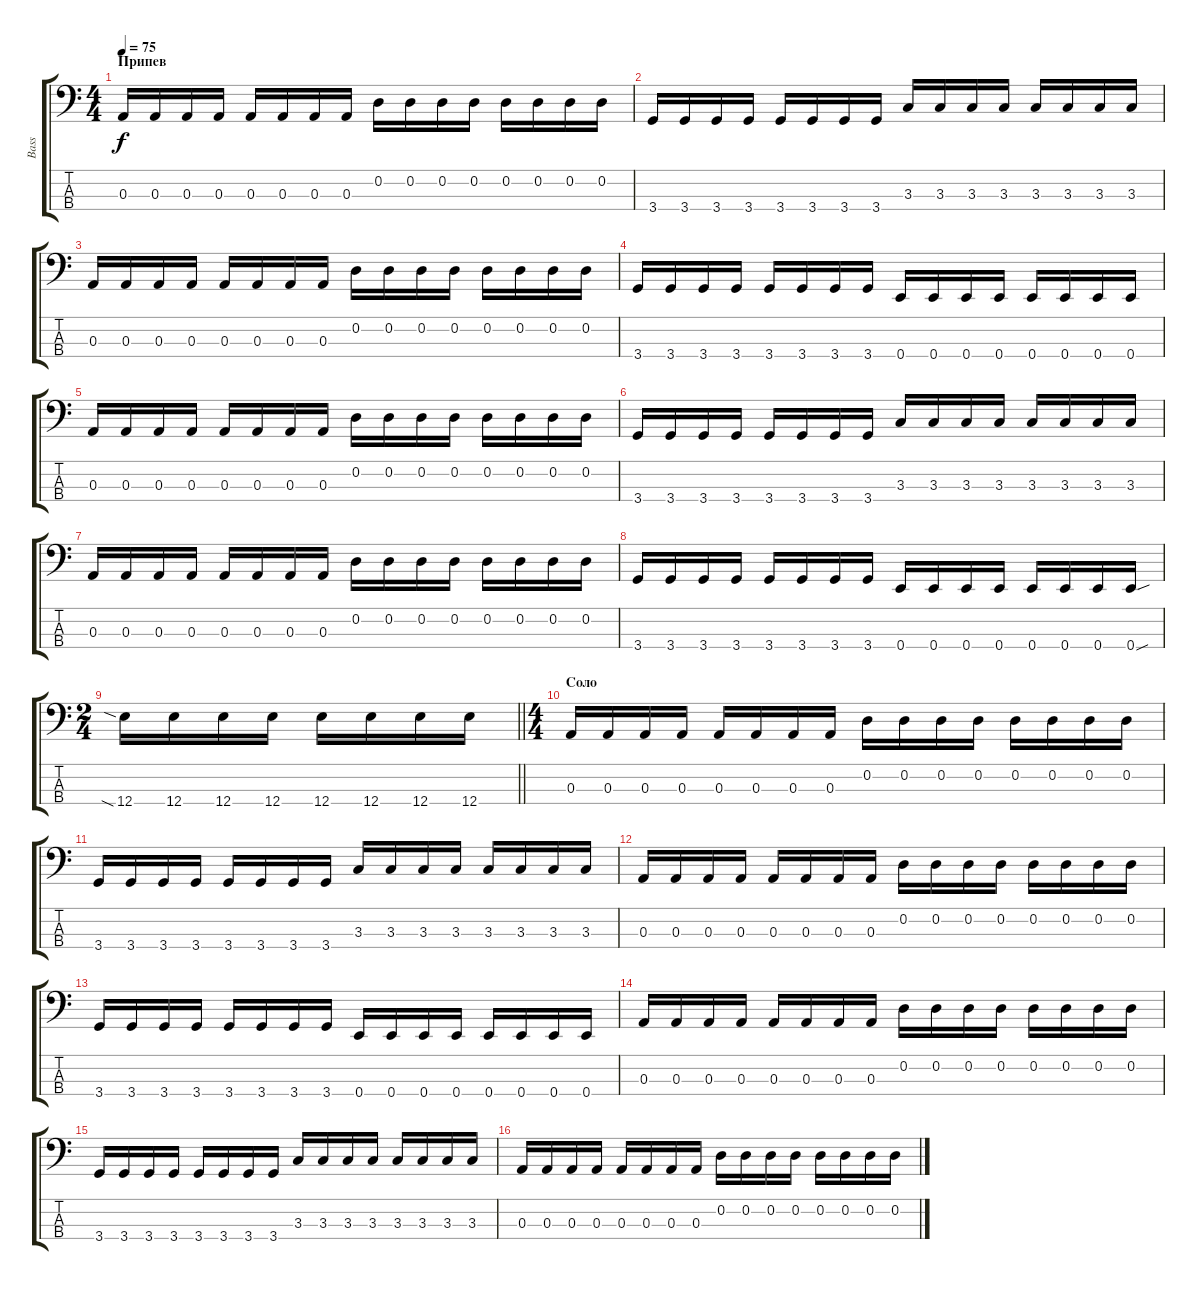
\track ("Bass" "Bass") {instrument electricbassfinger}
\staff {score tabs}
\tuning (G2 D2 A1 E1) {hide}
\ts (4 4)
\section ("" "Припев")
\tempo 75
\clef f4
\ks c
0.3.16{dy f} 0.3.16 0.3.16 0.3.16 0.3.16 0.3.16 0.3.16 0.3.16 0.2.16 0.2.16 0.2.16 0.2.16 0.2.16 0.2.16 0.2.16 0.2.16 |
3.4.16 3.4.16 3.4.16 3.4.16 3.4.16 3.4.16 3.4.16 3.4.16 3.3.16 3.3.16 3.3.16 3.3.16 3.3.16 3.3.16 3.3.16 3.3.16 |
0.3.16 0.3.16 0.3.16 0.3.16 0.3.16 0.3.16 0.3.16 0.3.16 0.2.16 0.2.16 0.2.16 0.2.16 0.2.16 0.2.16 0.2.16 0.2.16 |
3.4.16 3.4.16 3.4.16 3.4.16 3.4.16 3.4.16 3.4.16 3.4.16 0.4.16 0.4.16 0.4.16 0.4.16 0.4.16 0.4.16 0.4.16 0.4.16 |
0.3.16 0.3.16 0.3.16 0.3.16 0.3.16 0.3.16 0.3.16 0.3.16 0.2.16 0.2.16 0.2.16 0.2.16 0.2.16 0.2.16 0.2.16 0.2.16 |
3.4.16 3.4.16 3.4.16 3.4.16 3.4.16 3.4.16 3.4.16 3.4.16 3.3.16 3.3.16 3.3.16 3.3.16 3.3.16 3.3.16 3.3.16 3.3.16 |
0.3.16 0.3.16 0.3.16 0.3.16 0.3.16 0.3.16 0.3.16 0.3.16 0.2.16 0.2.16 0.2.16 0.2.16 0.2.16 0.2.16 0.2.16 0.2.16 |
3.4.16 3.4.16 3.4.16 3.4.16 3.4.16 3.4.16 3.4.16 3.4.16 0.4.16 0.4.16 0.4.16 0.4.16 0.4.16 0.4.16 0.4.16 0.4{sou}.16 |
\ts (2 4)
\barLineRight lightlight
12.4{sia}.16 12.4.16 12.4.16 12.4.16 12.4.16 12.4.16 12.4.16 12.4.16 |
\ts (4 4)
\section ("" "Соло")
0.3.16 0.3.16 0.3.16 0.3.16 0.3.16 0.3.16 0.3.16 0.3.16 0.2.16 0.2.16 0.2.16 0.2.16 0.2.16 0.2.16 0.2.16 0.2.16 |
3.4.16 3.4.16 3.4.16 3.4.16 3.4.16 3.4.16 3.4.16 3.4.16 3.3.16 3.3.16 3.3.16 3.3.16 3.3.16 3.3.16 3.3.16 3.3.16 |
0.3.16 0.3.16 0.3.16 0.3.16 0.3.16 0.3.16 0.3.16 0.3.16 0.2.16 0.2.16 0.2.16 0.2.16 0.2.16 0.2.16 0.2.16 0.2.16 |
3.4.16 3.4.16 3.4.16 3.4.16 3.4.16 3.4.16 3.4.16 3.4.16 0.4.16 0.4.16 0.4.16 0.4.16 0.4.16 0.4.16 0.4.16 0.4.16 |
0.3.16 0.3.16 0.3.16 0.3.16 0.3.16 0.3.16 0.3.16 0.3.16 0.2.16 0.2.16 0.2.16 0.2.16 0.2.16 0.2.16 0.2.16 0.2.16 |
3.4.16 3.4.16 3.4.16 3.4.16 3.4.16 3.4.16 3.4.16 3.4.16 3.3.16 3.3.16 3.3.16 3.3.16 3.3.16 3.3.16 3.3.16 3.3.16 |
0.3.16 0.3.16 0.3.16 0.3.16 0.3.16 0.3.16 0.3.16 0.3.16 0.2.16 0.2.16 0.2.16 0.2.16 0.2.16 0.2.16 0.2.16 0.2.16
